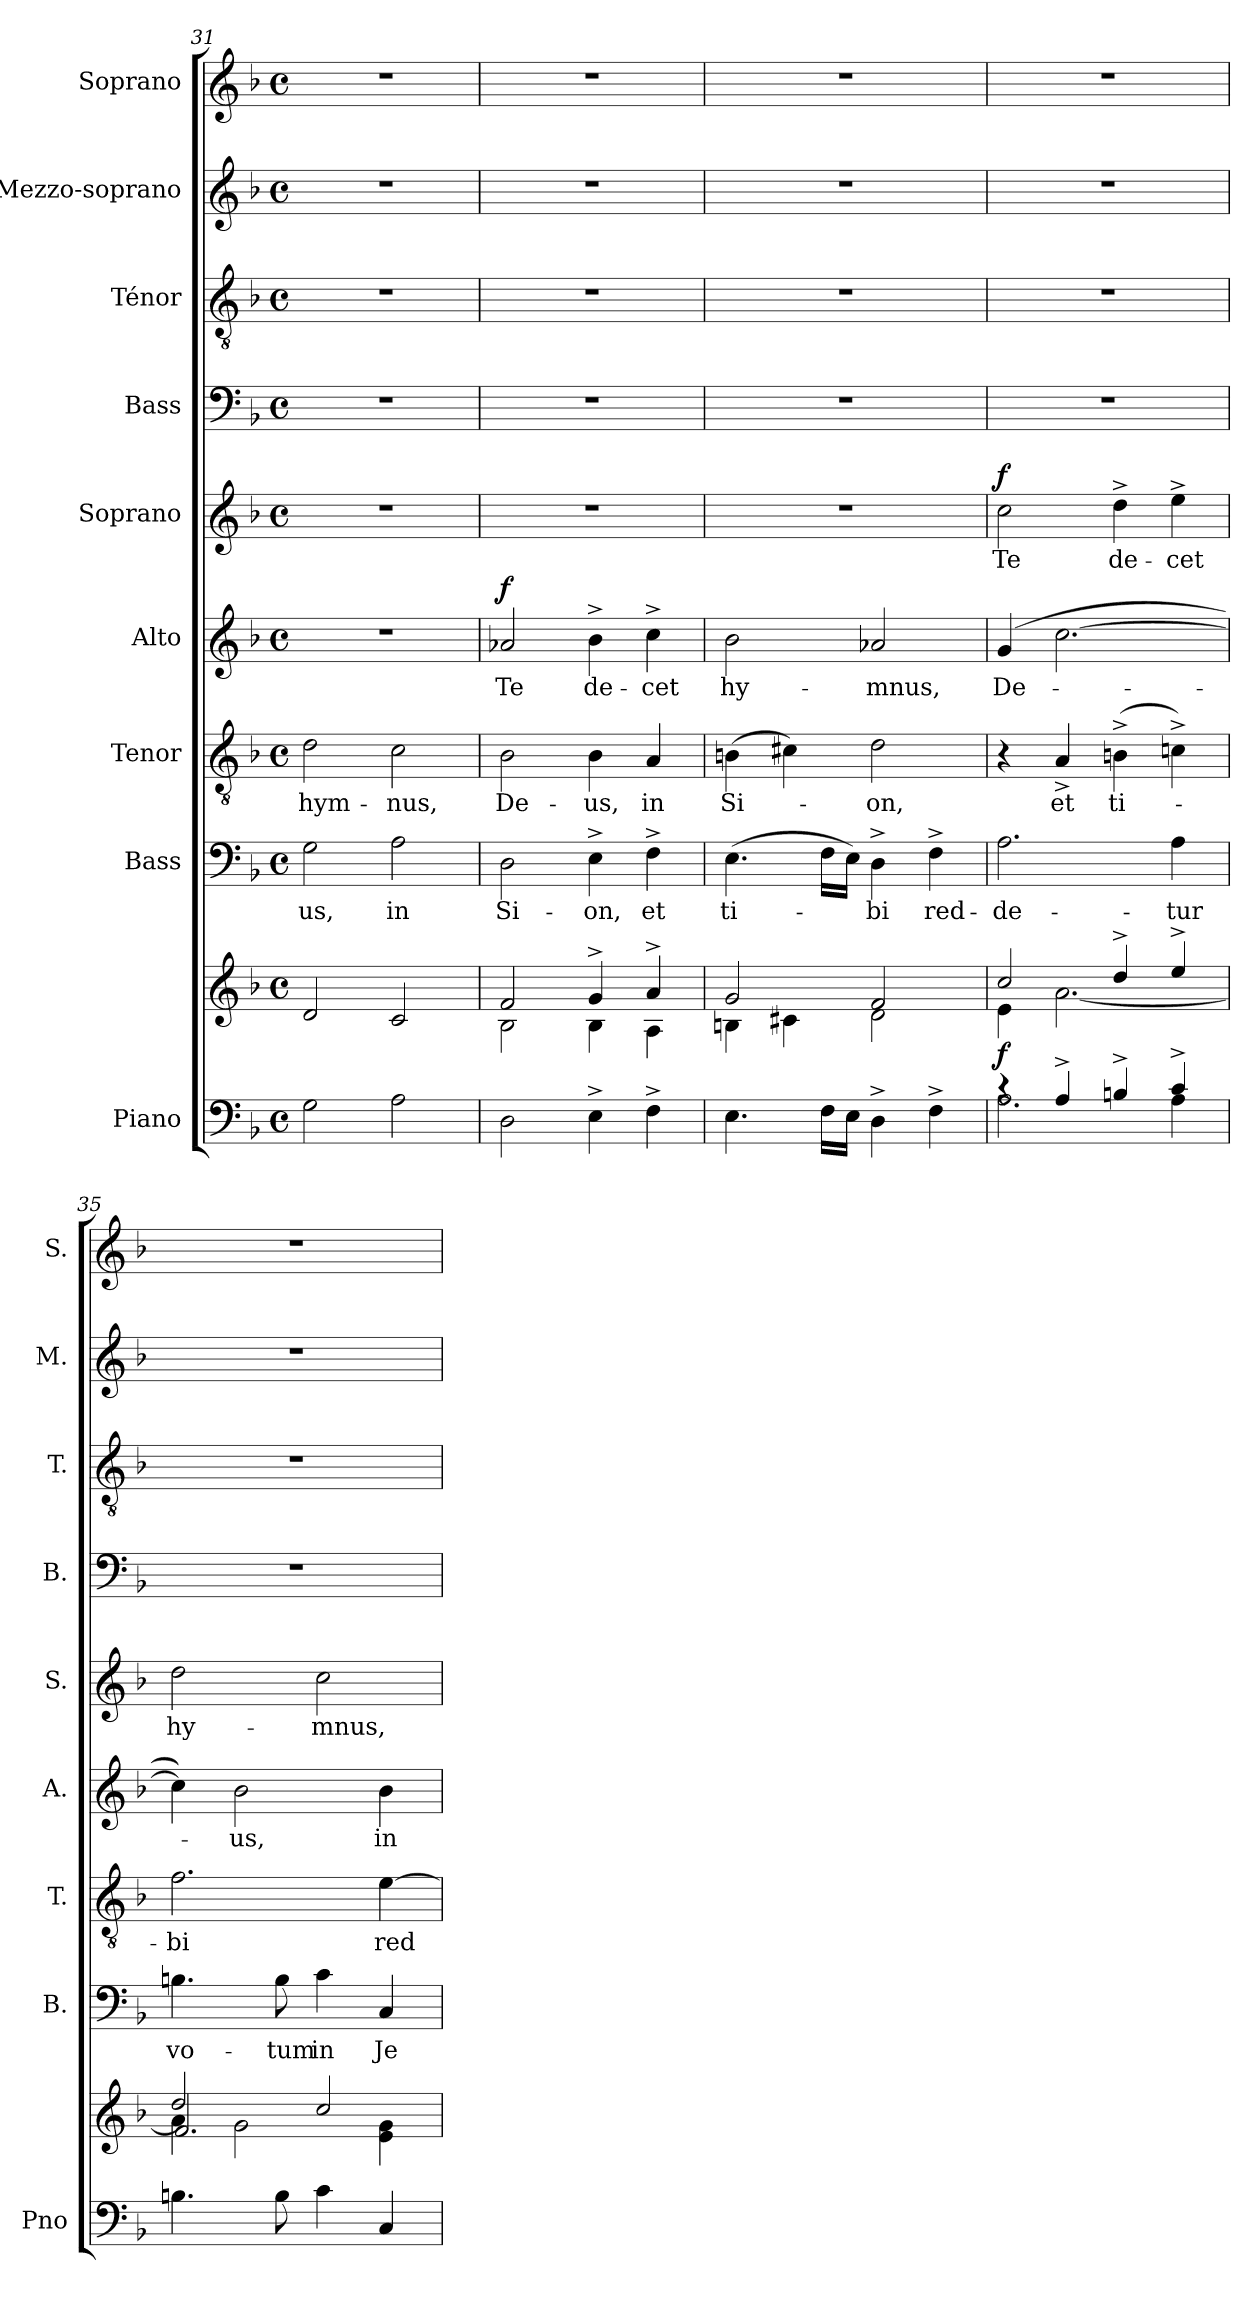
**kern	**kern	**dynam	**kern	**text	**kern	**text	**kern	**text	**dynam	**kern	**text	**dynam	**kern	**kern	**kern	**kern
*part9	*part9	*part9	*part8	*part8	*part7	*part7	*part6	*part6	*part6	*part5	*part5	*part5	*part4	*part3	*part2	*part1
*staff10	*staff9	*staff9/10	*staff8	*staff8	*staff7	*staff7	*staff6	*staff6	*staff6	*staff5	*staff5	*staff5	*staff4	*staff3	*staff2	*staff1
*I"Piano	*	*	*I"Bass	*	*I"Tenor	*	*I"Alto	*	*	*I"Soprano	*	*	*I"Bass	*I"Ténor	*I"Mezzo-soprano	*I"Soprano
*I'Pno	*	*	*I'B.	*	*I'T.	*	*I'A.	*	*	*I'S.	*	*	*I'B.	*I'T.	*I'M.	*I'S.
*clefF4	*clefG2	*	*clefF4	*	*clefGv2	*	*clefG2	*	*	*clefG2	*	*	*clefF4	*clefGv2	*clefG2	*clefG2
*	*	*	*	*	*	*	*ITrd2c3	*	*	*	*	*	*	*	*	*
*k[b-]	*k[b-]	*	*k[b-]	*	*k[b-]	*	*k[f#c#]	*	*	*k[b-]	*	*	*k[b-]	*k[b-]	*k[b-]	*k[b-]
*M4/4	*M4/4	*	*M4/4	*	*M4/4	*	*M4/4	*	*	*M4/4	*	*	*M4/4	*M4/4	*M4/4	*M4/4
*met(c)	*met(c)	*	*met(c)	*	*met(c)	*	*met(c)	*	*	*met(c)	*	*	*met(c)	*met(c)	*met(c)	*met(c)
=31	=31	=31	=31	=31	=31	=31	=31	=31	=31	=31	=31	=31	=31	=31	=31	=31
2G\	2d/	.	2G\	-us,	2d\	hym-	1r	.	.	1r	.	.	1r	1r	1r	1r
2A\	2c/	.	2A\	in	2c\	-nus,	.	.	.	.	.	.	.	.	.	.
=32	=32	=32	=32	=32	=32	=32	=32	=32	=32	=32	=32	=32	=32	=32	=32	=32
*	*^	*	*	*	*	*	*	*	*	*	*	*	*	*	*	*
!	!	!	!	!	!	!	!	!	!	!LO:DY:a	!	!	!	!	!	!	!
2D\	2f/	2B-\	.	2D\	Si-	2B-\	De-	2fni/	Te	f	1r	.	.	1r	1r	1r	1r
4E^\	4g^/	4B-\	.	4E^\	-on,	4B-\	-us,	4g^i\	de-	.	.	.	.	.	.	.	.
4F^\	4a^/	4A\	.	4F^\	et	4A/	in	4a^i\	-cet	.	.	.	.	.	.	.	.
=33	=33	=33	=33	=33	=33	=33	=33	=33	=33	=33	=33	=33	=33	=33	=33	=33	=33
4.E\	2g/	4Bn\	.	(4.E\	ti-	(4Bn\	Si-	2gi\	hy-	.	1r	.	.	1r	1r	1r	1r
.	.	4c#X\	.	.	.	4c#X\)	.	.	.	.	.	.	.	.	.	.	.
16F\LL	.	.	.	16F\LL	.	.	.	.	.	.	.	.	.	.	.	.	.
16E\JJ	.	.	.	16E\JJ)	.	.	.	.	.	.	.	.	.	.	.	.	.
4D^\	2f/	2d\	.	4D^\	-bi	2d\	-on,	2fni/	-mnus,	.	.	.	.	.	.	.	.
4F^\	.	.	.	4F^\	red-	.	.	.	.	.	.	.	.	.	.	.	.
=34	=34	=34	=34	=34	=34	=34	=34	=34	=34	=34	=34	=34	=34	=34	=34	=34	=34
*^	*	*	*	*	*	*	*	*	*	*	*	*	*	*	*	*	*
!	!	!	!	!LO:DY:a=2	!	!	!	!	!	!	!	!	!	!LO:DY:a	!	!	!	!
4rc	2.A\	2cc/	4e\	f	2.A\	-de-	4r	.	(>4ei/	De-	.	2cc\	Te	f	1r	1r	1r	1r
4A^/	.	.	[2.a\	.	.	.	4A^/	et	[2.ai\	.	.	.	.	.	.	.	.	.
4Bn^/	.	4dd^/	.	.	.	.	(4Bn^\	ti-	.	.	.	4dd^\	de-	.	.	.	.	.
4c^/	4A\	4ee^/	.	.	4A\	-tur	4cn^\)	.	.	.	.	4ee^\	-cet	.	.	.	.	.
*v	*v	*	*	*	*	*	*	*	*	*	*	*	*	*	*	*	*	*
=35	=35	=35	=35	=35	=35	=35	=35	=35	=35	=35	=35	=35	=35	=35	=35	=35	=35
*	*	*^	*	*	*	*	*	*	*	*	*	*	*	*	*	*	*
4.Bn\	2dd/	4a\]	2.f/	.	4.Bn\	vo-	2.f\	-bi	4ai\])	.	.	2dd\	hy-	.	1r	1r	1r	1r
.	.	2g\	.	.	.	.	.	.	2gi\	-us,	.	.	.	.	.	.	.	.
8B\	.	.	.	.	8B\	-tum	.	.	.	.	.	.	.	.	.	.	.	.
4c\	2cc/	.	.	.	4c\	in	.	.	.	.	.	2cc\	-mnus,	.	.	.	.	.
4C/	.	4e\ 4g\	4ryy	.	4C/	Je-	[4e\	red-	4gi\	in	.	.	.	.	.	.	.	.
*	*v	*v	*v	*	*	*	*	*	*	*	*	*	*	*	*	*	*	*
=	=	=	=	=	=	=	=	=	=	=	=	=	=	=	=	=
*-	*-	*-	*-	*-	*-	*-	*-	*-	*-	*-	*-	*-	*-	*-	*-	*-
